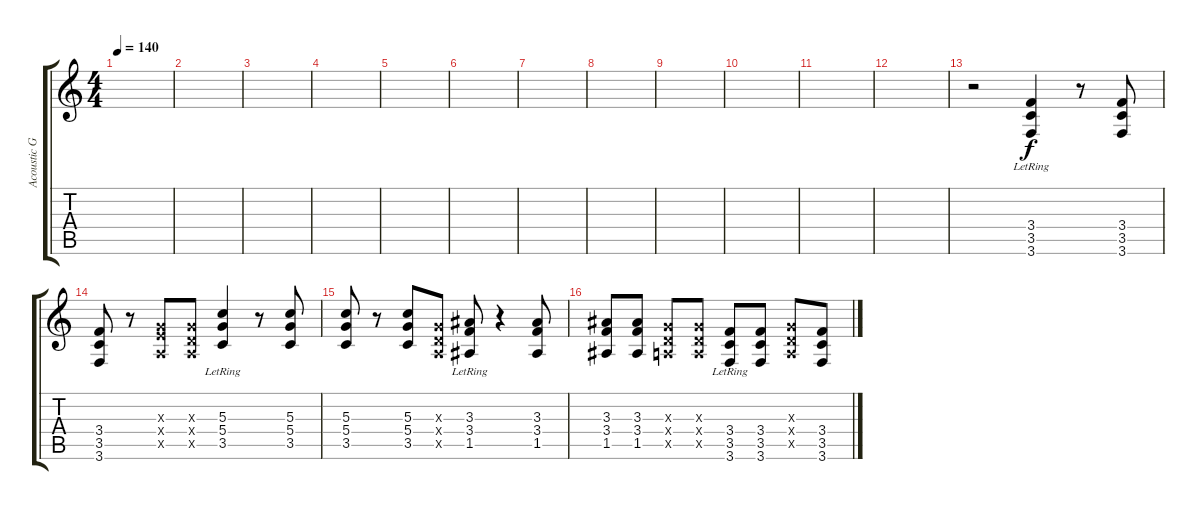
\track ("Acoustic Guitar/Guitarra Acustica" "Acoustic G") {instrument acousticguitarsteel}
\staff {score tabs}
\tuning (E4 B3 G3 D3 A2 D2) {hide}
\ts (4 4)
\tempo 140
\clef g2
\ks c
|
|
|
|
|
|
|
|
|
|
|
|
r.2 (3.4{lr} 3.5{lr} 3.6{lr}).4 r.8 (3.4 3.5 3.6).8 |
(3.4 3.5 3.6).8 r.8 (0.3{x} 2.4{x} 0.5{x}).8 (0.3{x} 0.4{x} 0.5{x}).8 (5.3{lr} 5.4{lr} 3.5{lr}).4 r.8 (5.3 5.4 3.5).8 |
(5.3 5.4 3.5).8 r.8 (5.3 5.4 3.5).8 (0.3{x} 0.4{x} 0.5{x}).8 (3.3{lr} 3.4{lr} 1.5{lr}).8 r.4 (3.3 3.4 1.5).8 |
(3.3 3.4 1.5).8 (3.3 3.4 1.5).8 (0.3{x} 0.4{x} 0.5{x}).8 (0.3{x} 0.4{x} 0.5{x}).8 (3.4{lr} 3.5{lr} 3.6{lr}).8 (3.4 3.5 3.6).8 (0.3{x} 0.4{x} 0.5{x}).8 (3.4 3.5 3.6).8
